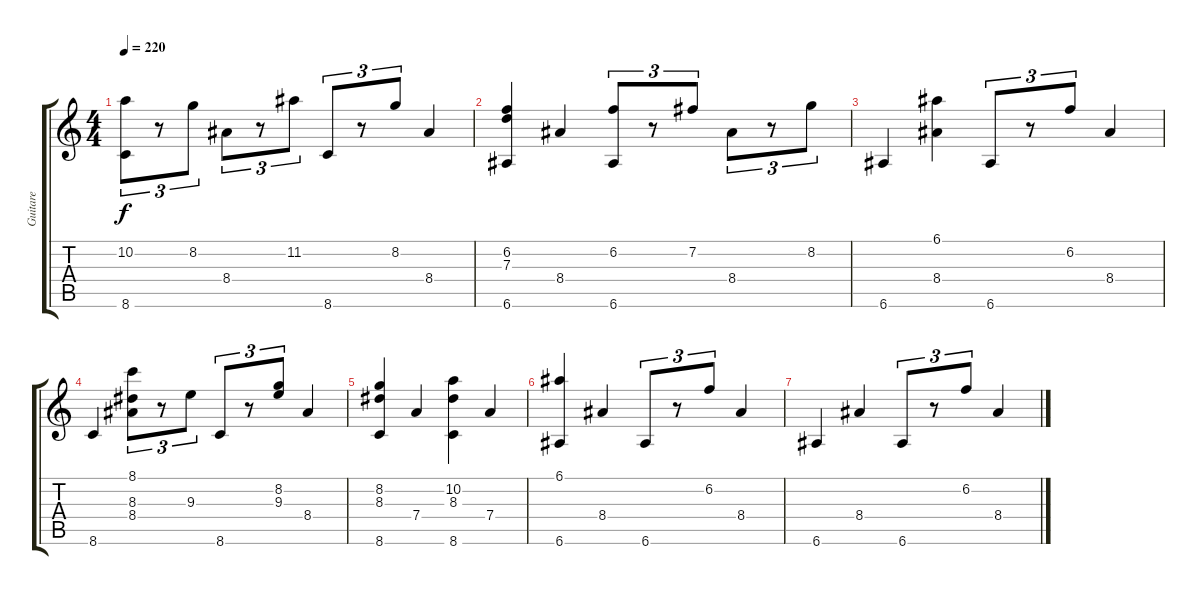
\track ("Guitare" "Guitare") {instrument electricguitarmuted}
\staff {score tabs}
\tuning (E4 B3 G3 D3 A2 E2) {hide}
\ts (4 4)
\tempo 220
\clef g2
\ks c
(10.2 8.6).8{tu (3 2) dy f} r.8{tu (3 2)} 8.2.8{tu (3 2)} 8.4.8{tu (3 2)} r.8{tu (3 2)} 11.2.8{tu (3 2)} 8.6.8{tu (3 2)} r.8{tu (3 2)} 8.2.8{tu (3 2)} 8.4.4 |
(6.2 7.3 6.6).4 8.4.4 (6.2 6.6).8{tu (3 2)} r.8{tu (3 2)} 7.2.8{tu (3 2)} 8.4.8{tu (3 2)} r.8{tu (3 2)} 8.2.8{tu (3 2)} |
6.6.4 (6.1 8.4).4 6.6.8{tu (3 2)} r.8{tu (3 2)} 6.2.8{tu (3 2)} 8.4.4 |
8.6.4 (8.1 8.3 8.4).8{tu (3 2)} r.8{tu (3 2)} 9.3.8{tu (3 2)} 8.6.8{tu (3 2)} r.8{tu (3 2)} (8.2 9.3).8{tu (3 2)} 8.4.4 |
(8.2 8.3 8.6).4 7.4.4 (10.2 8.3 8.6).4 7.4.4 |
(6.1 6.6).4 8.4.4 6.6.8{tu (3 2)} r.8{tu (3 2)} 6.2.8{tu (3 2)} 8.4.4 |
6.6.4 8.4.4 6.6.8{tu (3 2)} r.8{tu (3 2)} 6.2.8{tu (3 2)} 8.4.4
